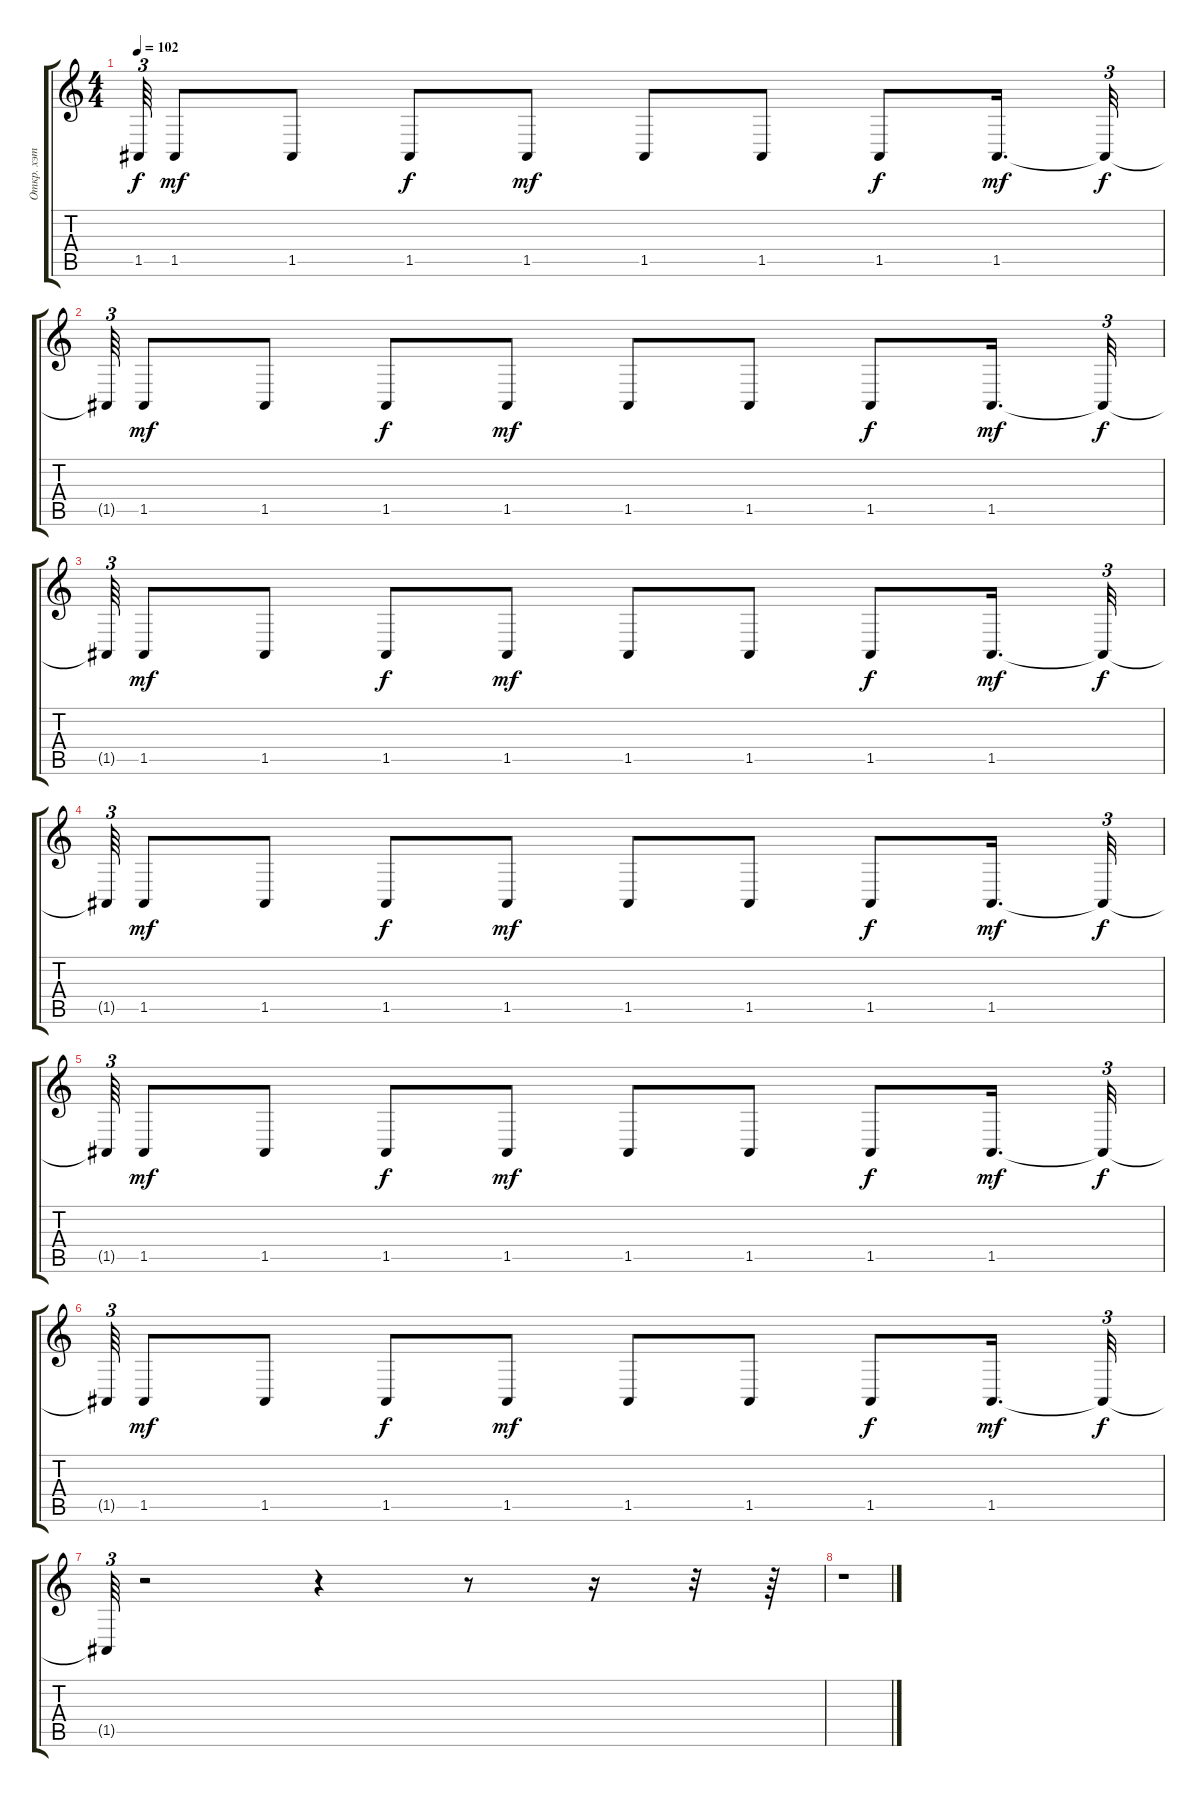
\track ("Откр. хэт" "Откр. хэт") {instrument acousticgrandpiano}
\staff {score tabs}
\tuning (E4 B3 G3 D3 A2 E2) {hide}
\ts (4 4)
\tempo 102
\clef g2
\ks c
1.5{t}.64{tu (3 2) dy f} 1.5.8{dy mf} 1.5.8 1.5.8{dy f} 1.5.8{dy mf} 1.5.8 1.5.8 1.5.8{dy f} 1.5.16{d dy mf} 1.5{t}.32{tu (3 2) dy f} |
1.5{t}.64{tu (3 2)} 1.5.8{dy mf} 1.5.8 1.5.8{dy f} 1.5.8{dy mf} 1.5.8 1.5.8 1.5.8{dy f} 1.5.16{d dy mf} 1.5{t}.32{tu (3 2) dy f} |
1.5{t}.64{tu (3 2)} 1.5.8{dy mf} 1.5.8 1.5.8{dy f} 1.5.8{dy mf} 1.5.8 1.5.8 1.5.8{dy f} 1.5.16{d dy mf} 1.5{t}.32{tu (3 2) dy f} |
1.5{t}.64{tu (3 2)} 1.5.8{dy mf} 1.5.8 1.5.8{dy f} 1.5.8{dy mf} 1.5.8 1.5.8 1.5.8{dy f} 1.5.16{d dy mf} 1.5{t}.32{tu (3 2) dy f} |
1.5{t}.64{tu (3 2)} 1.5.8{dy mf} 1.5.8 1.5.8{dy f} 1.5.8{dy mf} 1.5.8 1.5.8 1.5.8{dy f} 1.5.16{d dy mf} 1.5{t}.32{tu (3 2) dy f} |
1.5{t}.64{tu (3 2)} 1.5.8{dy mf} 1.5.8 1.5.8{dy f} 1.5.8{dy mf} 1.5.8 1.5.8 1.5.8{dy f} 1.5.16{d dy mf} 1.5{t}.32{tu (3 2) dy f} |
1.5{t}.64{tu (3 2)} r.2 r.4 r.8 r.16 r.32 r.64 |
r.1
